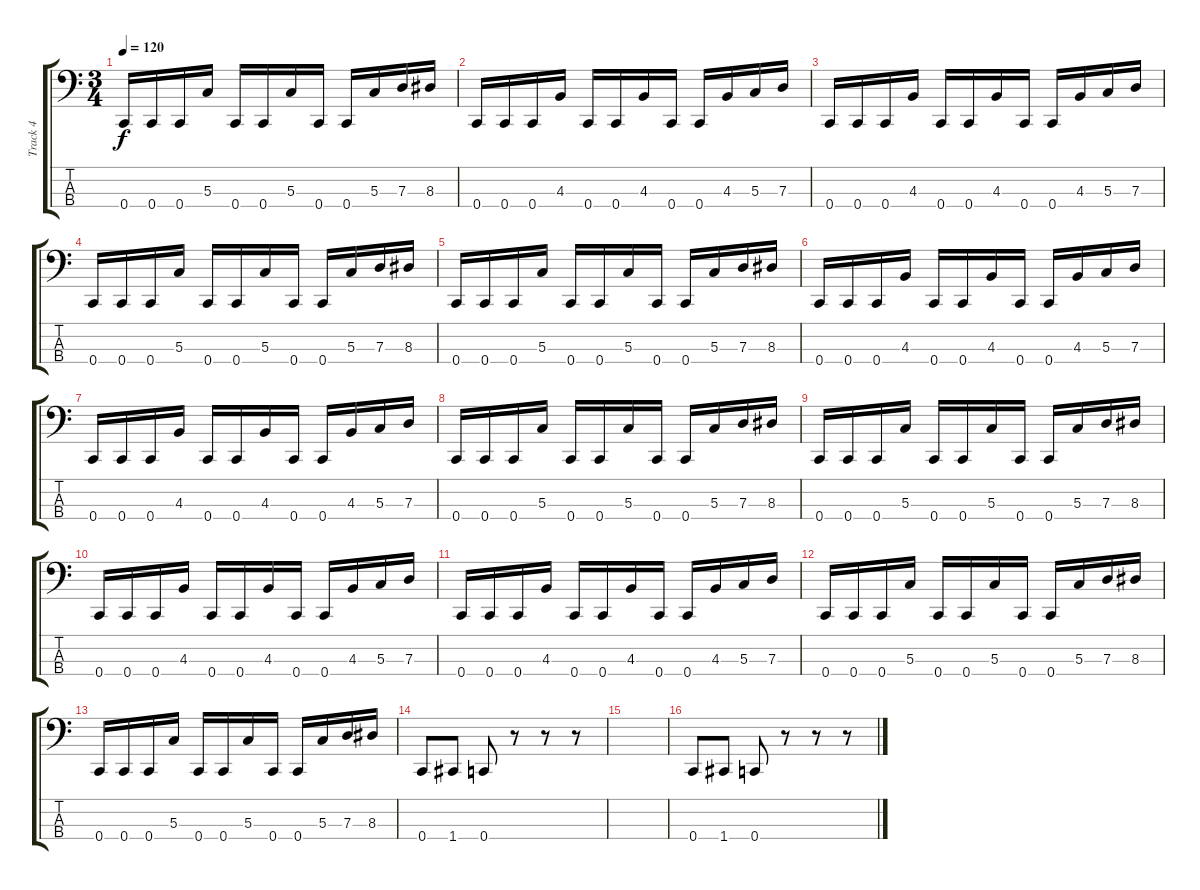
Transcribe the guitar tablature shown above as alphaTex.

\track ("Track 4" "Track 4") {instrument electricbassfinger}
\staff {score tabs}
\tuning (F2 C2 G1 C1) {hide}
\ts (3 4)
\tempo 120
\clef f4
\ks c
0.4.16{dy f} 0.4.16 0.4.16 5.3.16 0.4.16 0.4.16 5.3.16 0.4.16 0.4.16 5.3.16 7.3.16 8.3.16 |
0.4.16 0.4.16 0.4.16 4.3.16 0.4.16 0.4.16 4.3.16 0.4.16 0.4.16 4.3.16 5.3.16 7.3.16 |
0.4.16 0.4.16 0.4.16 4.3.16 0.4.16 0.4.16 4.3.16 0.4.16 0.4.16 4.3.16 5.3.16 7.3.16 |
0.4.16 0.4.16 0.4.16 5.3.16 0.4.16 0.4.16 5.3.16 0.4.16 0.4.16 5.3.16 7.3.16 8.3.16 |
0.4.16 0.4.16 0.4.16 5.3.16 0.4.16 0.4.16 5.3.16 0.4.16 0.4.16 5.3.16 7.3.16 8.3.16 |
0.4.16 0.4.16 0.4.16 4.3.16 0.4.16 0.4.16 4.3.16 0.4.16 0.4.16 4.3.16 5.3.16 7.3.16 |
0.4.16 0.4.16 0.4.16 4.3.16 0.4.16 0.4.16 4.3.16 0.4.16 0.4.16 4.3.16 5.3.16 7.3.16 |
0.4.16 0.4.16 0.4.16 5.3.16 0.4.16 0.4.16 5.3.16 0.4.16 0.4.16 5.3.16 7.3.16 8.3.16 |
0.4.16 0.4.16 0.4.16 5.3.16 0.4.16 0.4.16 5.3.16 0.4.16 0.4.16 5.3.16 7.3.16 8.3.16 |
0.4.16 0.4.16 0.4.16 4.3.16 0.4.16 0.4.16 4.3.16 0.4.16 0.4.16 4.3.16 5.3.16 7.3.16 |
0.4.16 0.4.16 0.4.16 4.3.16 0.4.16 0.4.16 4.3.16 0.4.16 0.4.16 4.3.16 5.3.16 7.3.16 |
0.4.16 0.4.16 0.4.16 5.3.16 0.4.16 0.4.16 5.3.16 0.4.16 0.4.16 5.3.16 7.3.16 8.3.16 |
0.4.16 0.4.16 0.4.16 5.3.16 0.4.16 0.4.16 5.3.16 0.4.16 0.4.16 5.3.16 7.3.16 8.3.16 |
0.4.8 1.4.8 0.4.8 r.8 r.8 r.8 |
|
0.4.8 1.4.8 0.4.8 r.8 r.8 r.8
